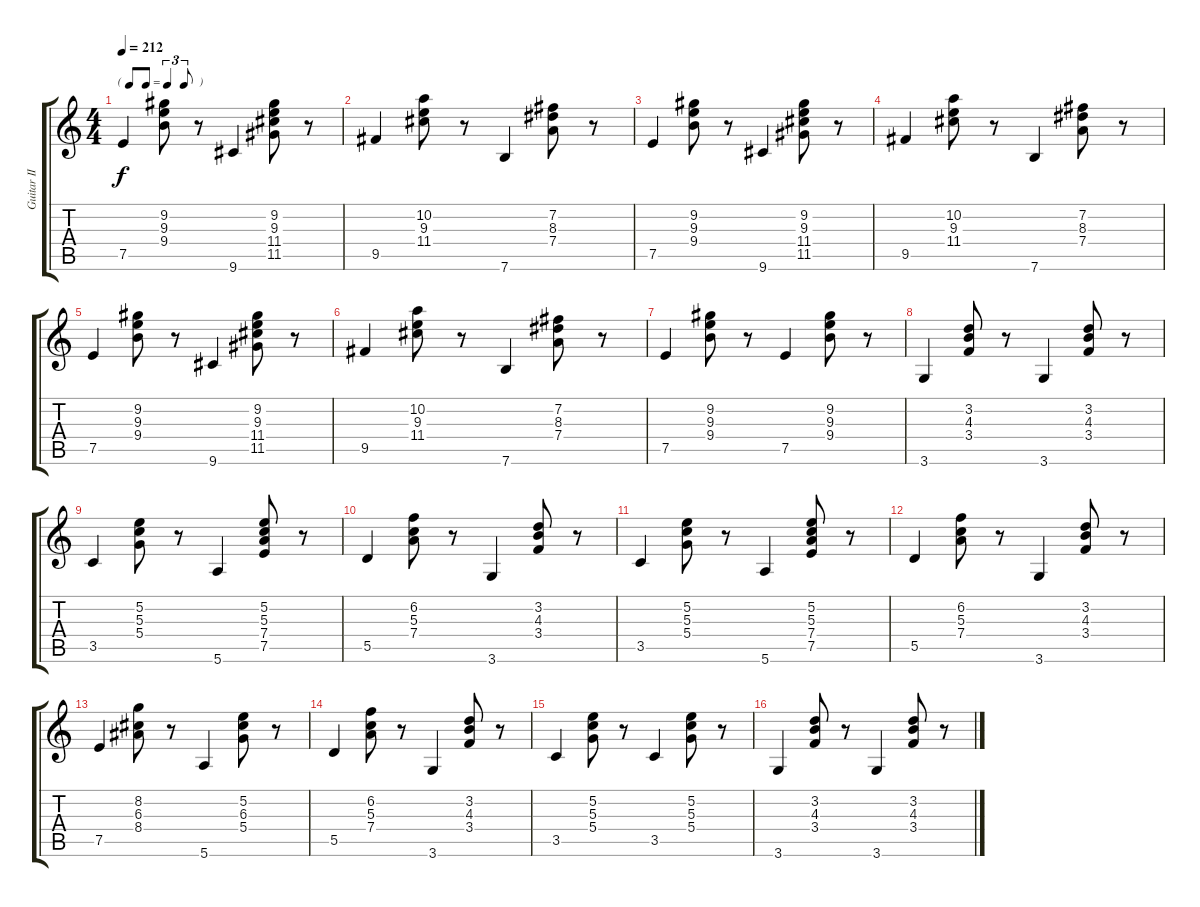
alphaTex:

\track ("Guitar II" "Guitar II") {instrument acousticguitarsteel}
\staff {score tabs}
\tuning (E4 B3 G3 D3 A2 E2) {hide}
\ts (4 4)
\tf triplet8th
\tempo 212
\clef g2
\ks c
7.5.4{dy f} (9.2 9.3 9.4).8 r.8 9.6.4 (9.2 9.3 11.4 11.5).8 r.8 |
9.5.4 (10.2 9.3 11.4).8 r.8 7.6.4 (7.2 8.3 7.4).8 r.8 |
7.5.4 (9.2 9.3 9.4).8 r.8 9.6.4 (9.2 9.3 11.4 11.5).8 r.8 |
9.5.4 (10.2 9.3 11.4).8 r.8 7.6.4 (7.2 8.3 7.4).8 r.8 |
7.5.4 (9.2 9.3 9.4).8 r.8 9.6.4 (9.2 9.3 11.4 11.5).8 r.8 |
9.5.4 (10.2 9.3 11.4).8 r.8 7.6.4 (7.2 8.3 7.4).8 r.8 |
7.5.4 (9.2 9.3 9.4).8 r.8 7.5.4 (9.2 9.3 9.4).8 r.8 |
3.6.4 (3.2 4.3 3.4).8 r.8 3.6.4 (3.2 4.3 3.4).8 r.8 |
3.5.4 (5.2 5.3 5.4).8 r.8 5.6.4 (5.2 5.3 7.4 7.5).8 r.8 |
5.5.4 (6.2 5.3 7.4).8 r.8 3.6.4 (3.2 4.3 3.4).8 r.8 |
3.5.4 (5.2 5.3 5.4).8 r.8 5.6.4 (5.2 5.3 7.4 7.5).8 r.8 |
5.5.4 (6.2 5.3 7.4).8 r.8 3.6.4 (3.2 4.3 3.4).8 r.8 |
7.5.4 (8.2 6.3 8.4).8 r.8 5.6.4 (5.2 6.3 5.4).8 r.8 |
5.5.4 (6.2 5.3 7.4).8 r.8 3.6.4 (3.2 4.3 3.4).8 r.8 |
3.5.4 (5.2 5.3 5.4).8 r.8 3.5.4 (5.2 5.3 5.4).8 r.8 |
3.6.4 (3.2 4.3 3.4).8 r.8 3.6.4 (3.2 4.3 3.4).8 r.8
